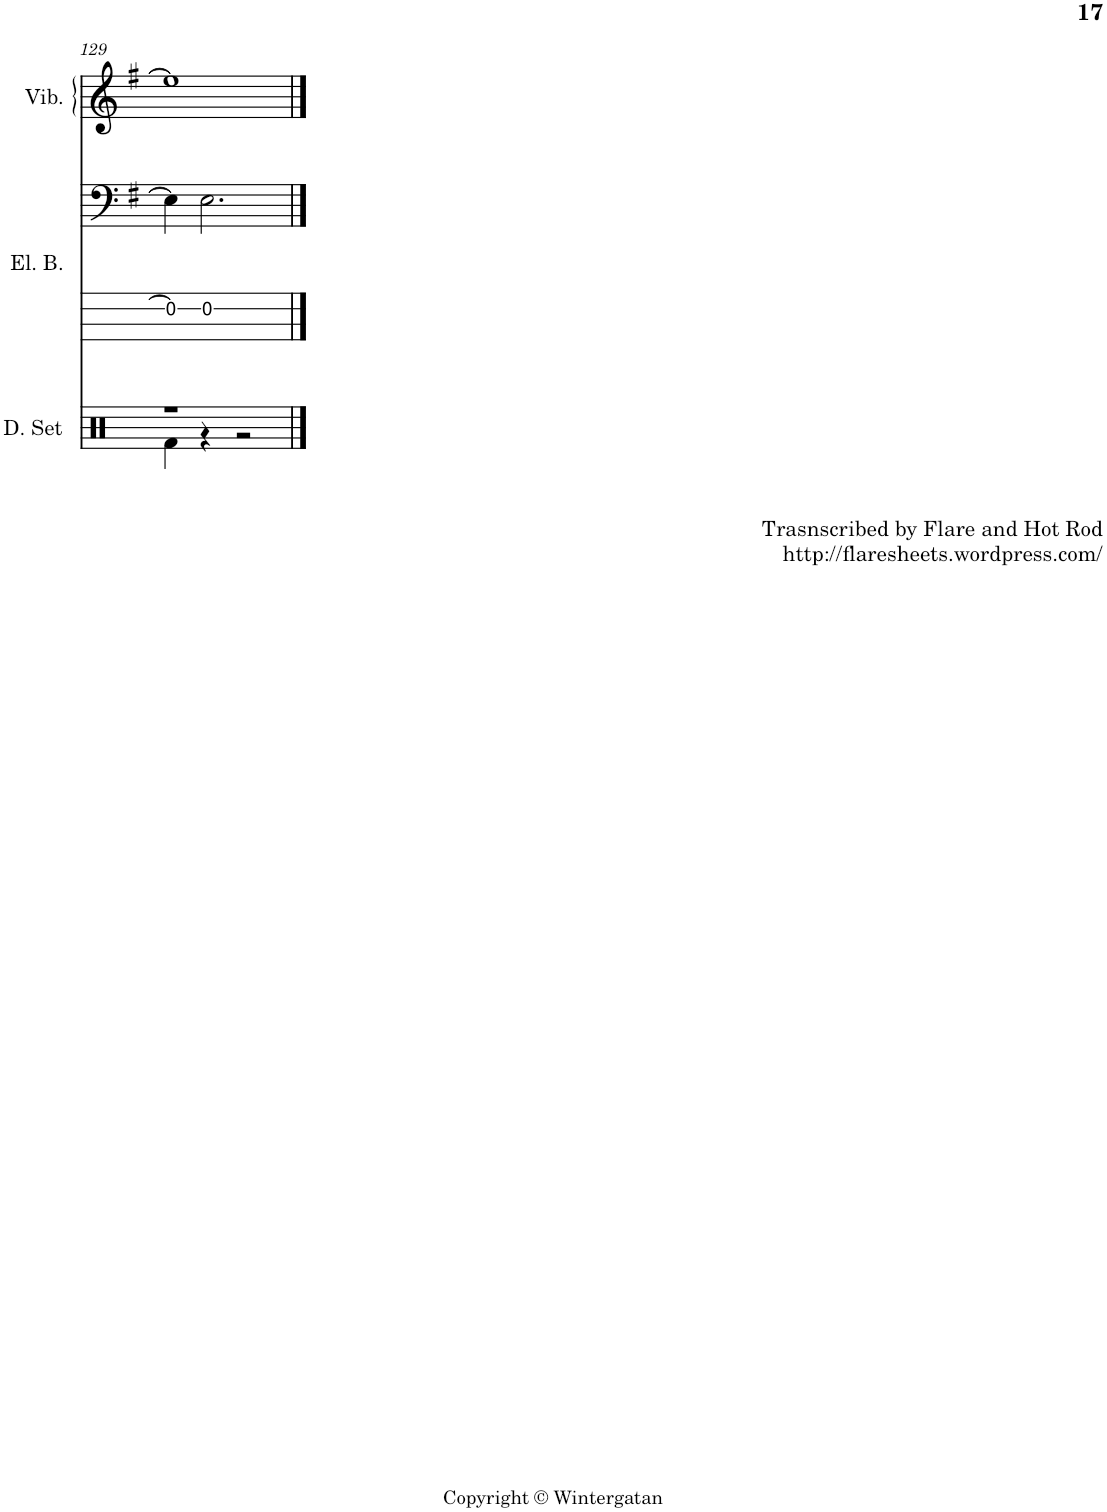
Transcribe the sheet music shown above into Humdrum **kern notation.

**kern	**kern	**kern	**kern
*part3	*part2	*part2	*part1
*staff4	*staff3	*staff2	*staff1
*I"Drumset	*I"Electric Bass	*	*I"Vibraphone
*I'D. Set	*I'El. B.	*	*I'Vib.
!!LO:PB:g=z
*clefX	*	*clefF4	*clefG2
*	*Trd7c12	*Trd7c12	*Trd-7c-12
*k[]	*k[f#]	*k[f#]	*k[f#]
*	*G:	*G:	*G:
*M4/4	*M4/4	*M4/4	*M4/4
=129	=129	=129	=129
*^	*	*	*
1r	4Rf\	4E]	4E\]	1ee]
.	4r	2.E	2.E\	.
.	2r	.	.	.
*v	*v	*	*	*
==	==	==	==
*-	*-	*-	*-
